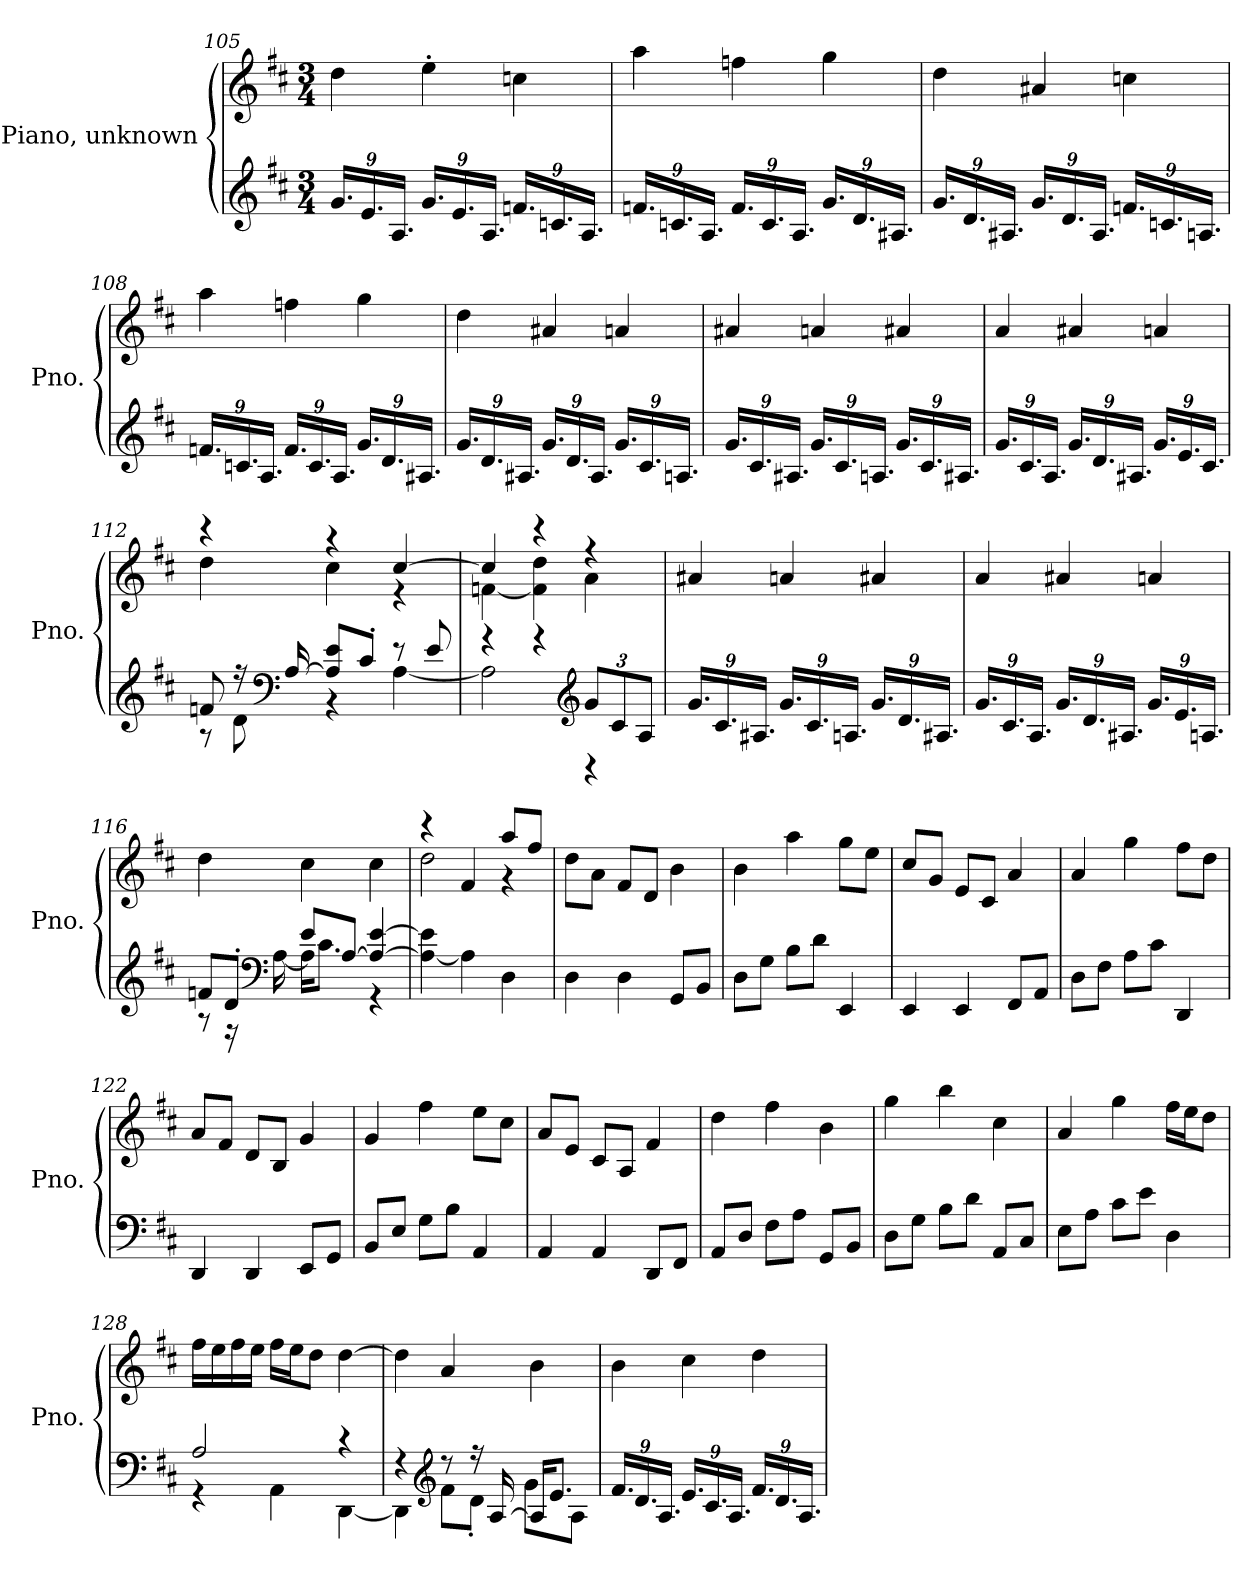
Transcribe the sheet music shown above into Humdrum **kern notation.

**kern	**kern
*part1	*part1
*staff2	*staff1
*I"Piano, unknown	*
*I'Pno.	*
*clefG2	*clefG2
*k[f#c#]	*k[f#c#]
*M3/4	*M3/4
*Xbrackettup	*
=105	=105
18.g/LL	4dd\
18.e/	.
18.A/JJ	.
18.g/LL	4ee'\
18.e/	.
18.A/JJ	.
18.fn/LL	4ccn\
18.cn/	.
18.A/JJ	.
=106	=106
18.fn/LL	4aa\
18.cn/	.
18.A/JJ	.
18.f/LL	4ffn\
18.c/	.
18.A/JJ	.
18.g/LL	4gg\
18.d/	.
18.A#X/JJ	.
!!LO:LB:g=z
=107	=107
18.g/LL	4dd\
18.d/	.
18.A#X/JJ	.
18.g/LL	4a#X/
18.d/	.
18.A#/JJ	.
18.fn/LL	4ccn\
18.cn/	.
18.An/JJ	.
=108	=108
18.fn/LL	4aa\
18.cn/	.
18.A/JJ	.
18.f/LL	4ffn\
18.c/	.
18.A/JJ	.
18.g/LL	4gg\
18.d/	.
18.A#X/JJ	.
!!LO:LB:g=z
=109	=109
18.g/LL	4dd\
18.d/	.
18.A#X/JJ	.
18.g/LL	4a#X/
18.d/	.
18.A#/JJ	.
18.g/LL	4an/
18.c#/	.
18.An/JJ	.
=110	=110
18.g/LL	4a#X/
18.c#/	.
18.A#X/JJ	.
18.g/LL	4an/
18.c#/	.
18.An/JJ	.
18.g/LL	4a#X/
18.c#/	.
18.A#X/JJ	.
!!LO:LB:g=z
=111	=111
18.g/LL	4a/
18.c#/	.
18.A/JJ	.
18.g/LL	4a#X/
18.d/	.
18.A#X/JJ	.
18.g/LL	4an/
18.e/	.
18.c#/JJ	.
=112	=112
*^	*^
8fn/	8r	4r	4dd\
16r	8d\	.	.
*clefF4	*	*	*
[16A/	.	.	.
8A/] 8e/L	4r	4r	4cc#\
8c#'/J	.	.	.
8r	[4A\	[4cc#/	4r
8e/	.	.	.
=113	=113	=113	=113
4r	2A\]	4cc#/]	[4fn\
4r	.	4r	4f\] 4dd\
*clefG2	*	*	*
12g/L	4r	4r	4a\
12c#/	.	.	.
12A/J	.	.	.
*v	*v	*	*
*	*v	*v
!!LO:LB:g=z
=114	=114
18.g/LL	4a#X/
18.c#/	.
18.A#X/JJ	.
18.g/LL	4an/
18.c#/	.
18.An/JJ	.
18.g/LL	4a#X/
18.d/	.
18.A#X/JJ	.
=115	=115
18.g/LL	4a/
18.c#/	.
18.A/JJ	.
18.g/LL	4a#X/
18.d/	.
18.A#X/JJ	.
18.g/LL	4an/
18.e/	.
18.An/JJ	.
=116	=116
*^	*
8fn/L	8r	4dd\
8d'/J	16r	.
*clefF4	*	*
.	[16A\	.
8e/L	16A\KL]	4cc#\
.	8.c#\J	.
[8A/J	.	.
4A/_ [4e/	4r	4cc#\
*v	*v	*
!!LO:PB:g=z
=117	=117
*	*^
4A\_ 4e\]	4r	2dd\
4A\]	4f#/	.
4D\	8aa/L	4r
.	8ff#/J	.
*	*v	*v
=118	=118
4D\	8dd\L
.	8a\J
4D\	8f#/L
.	8d/J
8GG/L	4b\
8BB/J	.
=119	=119
8D\L	4b\
8G\J	.
8B\L	4aa\
8d\J	.
4EE/	8gg\L
.	8ee\J
=120	=120
4EE/	8cc#/L
.	8g/J
4EE/	8e/L
.	8c#/J
8FF#/L	4a/
8AA/J	.
=121	=121
8D\L	4a/
8F#\J	.
8A\L	4gg\
8c#\J	.
4DD/	8ff#\L
.	8dd\J
=122	=122
4DD/	8a/L
.	8f#/J
4DD/	8d/L
.	8B/J
8EE/L	4g/
8GG/J	.
!!LO:LB:g=z
=123	=123
8BB/L	4g/
8E/J	.
8G\L	4ff#\
8B\J	.
4AA/	8ee\L
.	8cc#\J
=124	=124
4AA/	8a/L
.	8e/J
4AA/	8c#/L
.	8A/J
8DD/L	4f#/
8FF#/J	.
=125	=125
8AA/L	4dd\
8D/J	.
8F#\L	4ff#\
8A\J	.
8GG/L	4b\
8BB/J	.
=126	=126
8D\L	4gg\
8G\J	.
8B\L	4bb\
8d\J	.
8AA/L	4cc#\
8C#/J	.
=127	=127
8E\L	4a/
8A\J	.
8c#\L	4gg\
8e\J	.
4D\	16ff#\LL
.	16ee\J
.	8dd\J
=128	=128
*^	*
2A/	4r	16ff#\LL
.	.	16ee\
.	.	16ff#\
.	.	16ee\JJ
.	4AA\	16ff#\LL
.	.	16ee\J
.	.	8dd\J
4r	[4DD\	[4dd\
!!LO:LB:g=z
=129	=129	=129
4r	4DD\]	4dd\]
*clefG2	*	*
8r	8f#\L	4a/
16r	8d'\J	.
[16A/	.	.
16A/KL]	8g\L	4b\
8.e/J	.	.
.	8A\J	.
*v	*v	*
=130	=130
18.f#/LL	4b\
18.d/	.
18.A/JJ	.
18.e/LL	4cc#\
18.c#/	.
18.A/JJ	.
18.f#/LL	4dd\
18.d/	.
18.A/JJ	.
=	=
*-	*-
